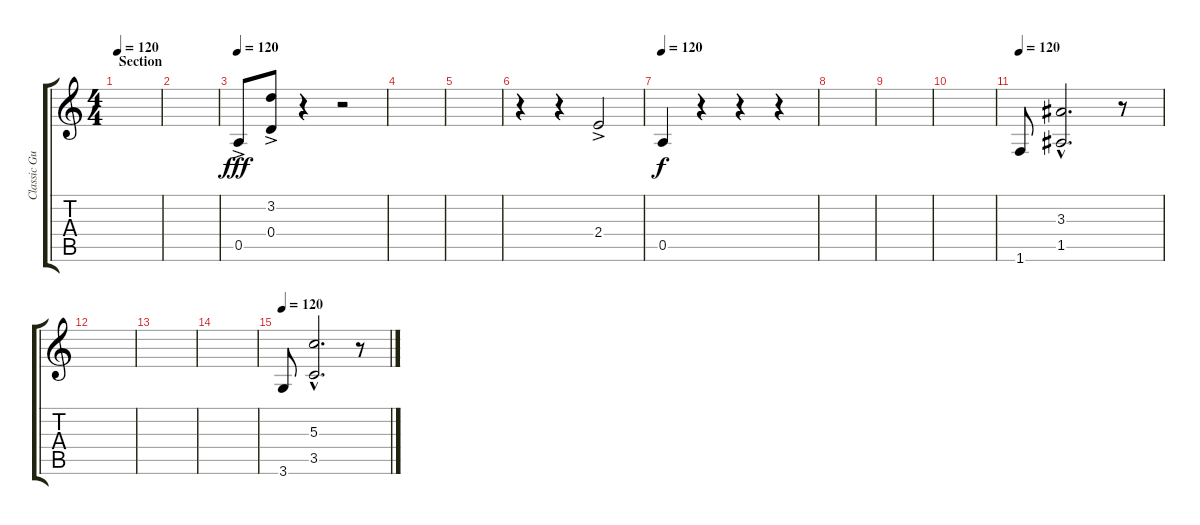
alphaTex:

\track ("Classic Guitar 2" "Classic Gu") {instrument acousticguitarsteel}
\staff {score tabs}
\tuning (E4 B3 G3 D3 A2 E2) {hide}
\ts (4 4)
\section ("" "Section")
\tempo 120
\clef g2
\ks c
|
|
\tempo 120
0.5{ac}.8{dy fff instrument pizzicatostrings} (3.2 0.4{ac}).8 r.4 r.2 |
|
|
r.4{instrument pizzicatostrings} r.4 2.4{ac}.2 |
\tempo 120
0.5.4{dy f} r.4 r.4 r.4 |
|
|
|
\tempo 120
1.6.8{instrument pizzicatostrings} (3.3{hac} 1.5{hac}).2{d} r.8 |
|
|
|
\tempo 120
3.6.8{instrument pizzicatostrings} (5.3{hac} 3.5{hac}).2{d} r.8
